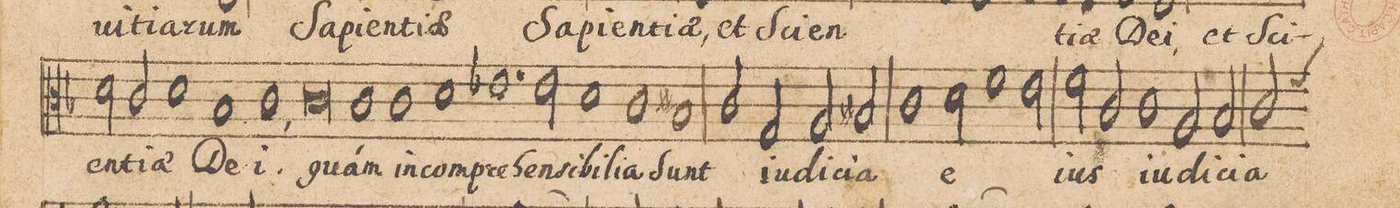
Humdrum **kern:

**kern	**text
*I"TENOR.	*
*clefC3	*
*k[b-]	*
*met(C|)	*
*M2/1	*
2d\	-en-
2c/	-ti-
=25-	=25-
1d	-ae
1B-	De-
=26-	=26-
1c,	-i.
0c	quám
=27-	=27-
1c	in-
=28-	=28-
1c	-com-
1d	-pre-
=29-	=29-
1.e-X	-hen-
2e-\	-si-
=30-	=30-
1d	-bi-
1c	-li-
=31-	=31-
1Bn	-a
2c/	Sunt
2G/	iu-
=32-	=32-
2A/	-di-
2Bn/	-ci-
1c	-a
=33-	=33-
2d\	e-
1f	.
2eny\	.
=34-	=34-
2f\	ius
2c/	.
1c	iu-
=35-	=35-
2A/	-di-
2B-y/	-ci-
2c/	-a
*custos:f	*
*-	*-
